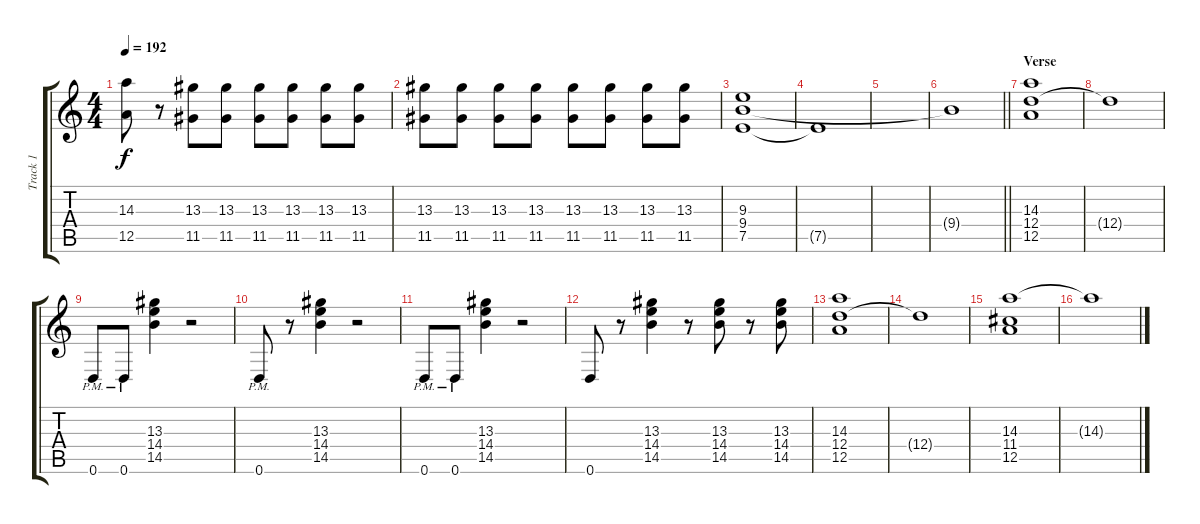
\track ("Track 1" "Track 1") {instrument electricguitarclean}
\staff {score tabs}
\tuning (E4 B3 G3 D3 A2 D2) {hide}
\ts (4 4)
\tempo 192
\clef g2
\ks c
(14.3 12.5).8{dy f} r.8 (13.3 11.5).8 (13.3 11.5).8 (13.3 11.5).8 (13.3 11.5).8 (13.3 11.5).8 (13.3 11.5).8 |
(13.3 11.5).8 (13.3 11.5).8 (13.3 11.5).8 (13.3 11.5).8 (13.3 11.5).8 (13.3 11.5).8 (13.3 11.5).8 (13.3 11.5).8 |
(9.3 9.4 7.5).1 |
7.5{t}.1 |
|
\barLineRight lightlight
9.4{t}.1 |
\section ("" "Verse")
(14.3 12.4 12.5).1 |
12.4{t}.1 |
0.6{pm}.8 0.6{pm}.8 (13.3 14.4 14.5).4 r.2 |
0.6{pm}.8 r.8 (13.3 14.4 14.5).4 r.2 |
0.6{pm}.8 0.6{pm}.8 (13.3 14.4 14.5).4 r.2 |
0.6.8 r.8 (13.3 14.4 14.5).4 r.8 (13.3 14.4 14.5).8 r.8 (13.3 14.4 14.5).8 |
(14.3 12.4 12.5).1 |
12.4{t}.1 |
(14.3 11.4 12.5).1 |
14.3{t}.1
